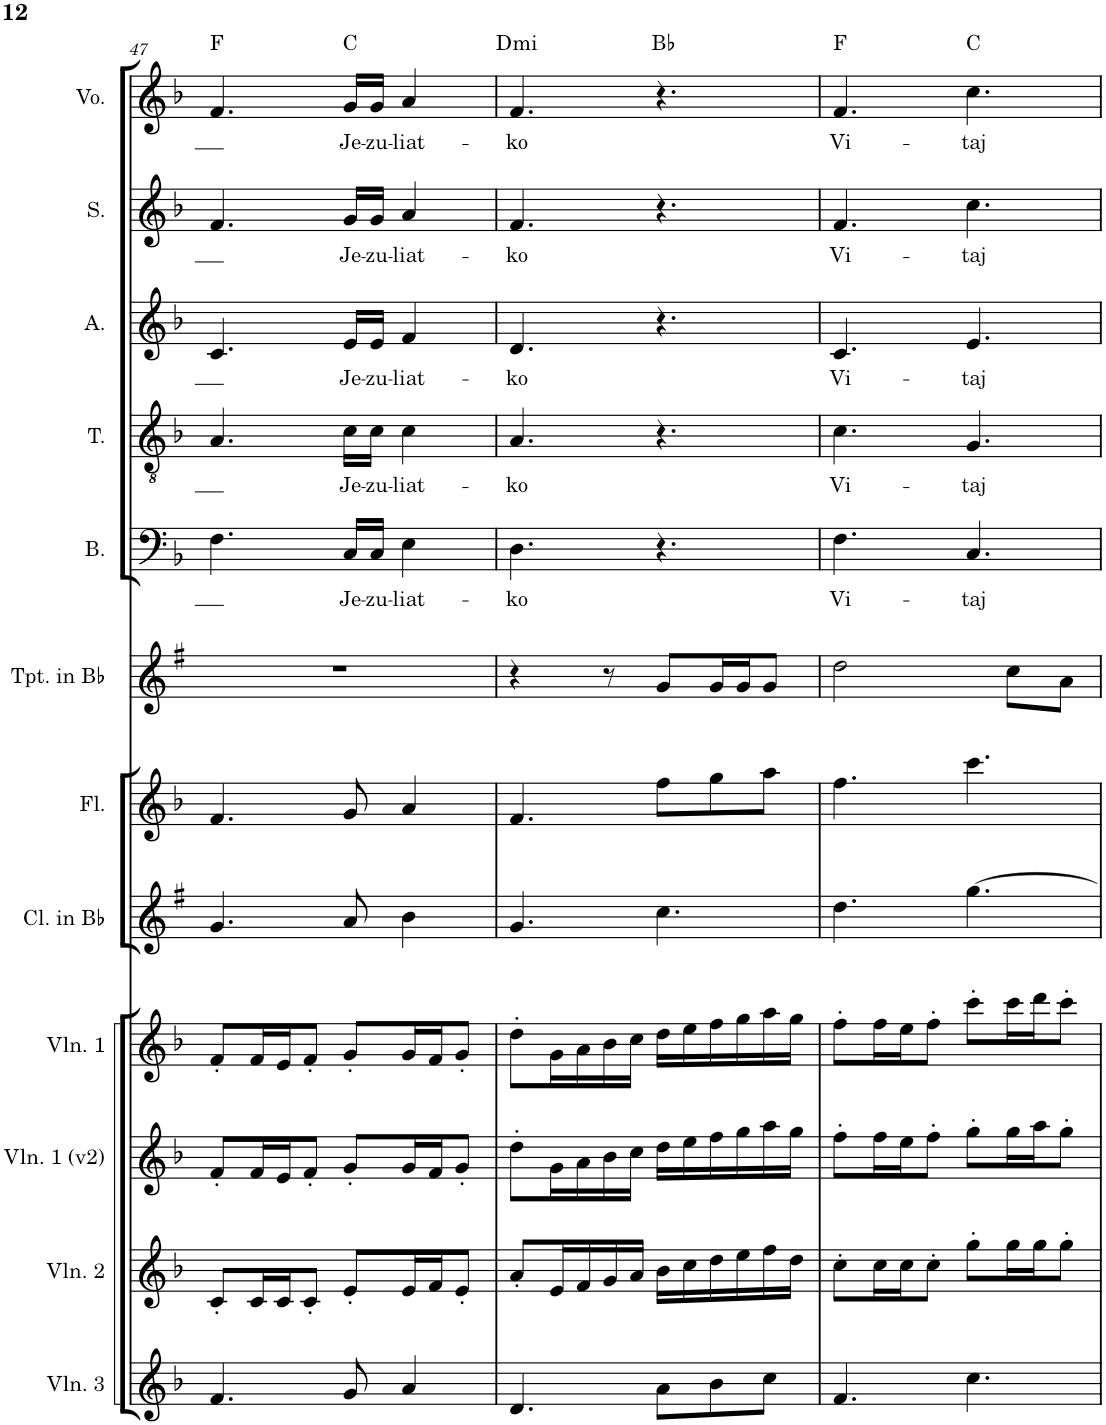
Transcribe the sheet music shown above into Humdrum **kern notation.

**kern	**kern	**kern	**kern	**kern	**kern	**kern	**kern	**text	**kern	**text	**kern	**text	**kern	**text	**kern	**text	**harte
*part12	*part11	*part10	*part9	*part8	*part7	*part6	*part5	*part5	*part4	*part4	*part3	*part3	*part2	*part2	*part1	*part1	*part1
*staff12	*staff11	*staff10	*staff9	*staff8	*staff7	*staff6	*staff5	*staff5	*staff4	*staff4	*staff3	*staff3	*staff2	*staff2	*staff1	*staff1	*
*I"Violin 3	*I"Violin 2	*I"Violin 1 (v2)	*I"Violin 1	*I"Clarinet in Bb	*I"Flute	*I"Trumpet in Bb	*I"Bass	*	*I"Tenor	*	*I"Alto	*	*I"Soprano	*	*I"Voice	*	*
*I'Vln. 3	*I'Vln. 2	*I'Vln. 1 (v2)	*I'Vln. 1	*I'Cl. in Bb	*I'Fl.	*I'Tpt. in Bb	*I'B.	*	*I'T.	*	*I'A.	*	*I'S.	*	*I'Vo.	*	*
!!LO:PB:g=z
*clefG2	*clefG2	*clefG2	*clefG2	*clefG2	*clefG2	*clefG2	*clefF4	*	*clefGv2	*	*clefG2	*	*clefG2	*	*clefG2	*	*
*	*	*	*	*Trd1c2	*	*Trd1c2	*	*	*	*	*	*	*	*	*	*	*
*k[b-]	*k[b-]	*k[b-]	*k[b-]	*k[f#]	*k[b-]	*k[f#]	*k[b-]	*	*k[b-]	*	*k[b-]	*	*k[b-]	*	*k[b-]	*	*
*M6/8	*M6/8	*M6/8	*M6/8	*M6/8	*M6/8	*M6/8	*M6/8	*	*M6/8	*	*M6/8	*	*M6/8	*	*M6/8	*	*
=47	=47	=47	=47	=47	=47	=47	=47	=47	=47	=47	=47	=47	=47	=47	=47	=47	=47
4.f/	8c'/L	8f'/L	8f'/L	4.g/	4.f/	2.r	4.F\	.	4.A/	.	4.c/	.	4.f/	.	4.f/	.	F:maj
.	16c/L	16f/L	16f/L	.	.	.	.	.	.	.	.	.	.	.	.	.	.
.	16c/J	16e/J	16e/J	.	.	.	.	.	.	.	.	.	.	.	.	.	.
.	8c'/J	8f'/J	8f'/J	.	.	.	.	.	.	.	.	.	.	.	.	.	.
!	!	!	!	!	!	!	!	!LO:LY:b	!	!LO:LY:b	!	!LO:LY:b	!	!LO:LY:b	!	!LO:LY:b	!
8g/	8e'/L	8g'/L	8g'/L	8a/	8g/	.	16C/LL	Je-	16c\LL	Je-	16e/LL	Je-	16g/LL	Je-	16g/LL	Je-	C:maj
!	!	!	!	!	!	!	!	!LO:LY:b	!	!LO:LY:b	!	!LO:LY:b	!	!LO:LY:b	!	!LO:LY:b	!
.	.	.	.	.	.	.	16C/JJ	-zu-	16c\JJ	-zu-	16e/JJ	-zu-	16g/JJ	-zu-	16g/JJ	-zu-	.
!	!	!	!	!	!	!	!	!LO:LY:b	!	!LO:LY:b	!	!LO:LY:b	!	!LO:LY:b	!	!LO:LY:b	!
4a/	16e/L	16g/L	16g/L	4b\	4a/	.	4E\	-liat-	4c\	-liat-	4f/	-liat-	4a/	-liat-	4a/	-liat-	.
.	16f/J	16f/J	16f/J	.	.	.	.	.	.	.	.	.	.	.	.	.	.
.	8e'/J	8g'/J	8g'/J	.	.	.	.	.	.	.	.	.	.	.	.	.	.
=48	=48	=48	=48	=48	=48	=48	=48	=48	=48	=48	=48	=48	=48	=48	=48	=48	=48
!	!	!	!	!	!	!	!	!LO:LY:b	!	!LO:LY:b	!	!LO:LY:b	!	!LO:LY:b	!	!LO:LY:b	!LO:H:kt=mi
4.d/	8a'/L	8dd'\L	8dd'\L	4.g/	4.f/	4r	4.D\	-ko	4.A/	-ko	4.d/	-ko	4.f/	-ko	4.f/	-ko	D:min
.	16e/L	16g\L	16g\L	.	.	.	.	.	.	.	.	.	.	.	.	.	.
.	16f/	16a\	16a\	.	.	.	.	.	.	.	.	.	.	.	.	.	.
.	16g/	16b-\	16b-\	.	.	8r	.	.	.	.	.	.	.	.	.	.	.
.	16a/JJ	16cc\JJ	16cc\JJ	.	.	.	.	.	.	.	.	.	.	.	.	.	.
8a\L	16b-\LL	16dd\LL	16dd\LL	4.cc\	8ff\L	8g/L	4.r	.	4.r	.	4.r	.	4.r	.	4.r	.	Bb:maj
.	16cc\	16ee\	16ee\	.	.	.	.	.	.	.	.	.	.	.	.	.	.
8b-\	16dd\	16ff\	16ff\	.	8gg\	16g/L	.	.	.	.	.	.	.	.	.	.	.
.	16ee\	16gg\	16gg\	.	.	16g/J	.	.	.	.	.	.	.	.	.	.	.
8cc\J	16ff\	16aa\	16aa\	.	8aa\J	8g/J	.	.	.	.	.	.	.	.	.	.	.
.	16dd\JJ	16gg\JJ	16gg\JJ	.	.	.	.	.	.	.	.	.	.	.	.	.	.
=49	=49	=49	=49	=49	=49	=49	=49	=49	=49	=49	=49	=49	=49	=49	=49	=49	=49
!	!	!	!	!	!	!	!	!LO:LY:b	!	!LO:LY:b	!	!LO:LY:b	!	!LO:LY:b	!	!LO:LY:b	!
4.f/	8cc'\L	8ff'\L	8ff'\L	4.dd\	4.ff\	2dd\	4.F\	Vi-	4.c\	Vi-	4.c/	Vi-	4.f/	Vi-	4.f/	Vi-	F:maj
.	16cc\L	16ff\L	16ff\L	.	.	.	.	.	.	.	.	.	.	.	.	.	.
.	16cc\J	16ee\J	16ee\J	.	.	.	.	.	.	.	.	.	.	.	.	.	.
.	8cc'\J	8ff'\J	8ff'\J	.	.	.	.	.	.	.	.	.	.	.	.	.	.
!	!	!	!	!	!	!	!	!LO:LY:b	!	!LO:LY:b	!	!LO:LY:b	!	!LO:LY:b	!	!LO:LY:b	!
4.cc\	8gg'\L	8gg'\L	8ccc'\L	[4.gg\	4.ccc\	.	4.C/	-taj	4.G/	-taj	4.e/	-taj	4.cc\	-taj	4.cc\	-taj	C:maj
.	16gg\L	16gg\L	16ccc\L	.	.	8cc\L	.	.	.	.	.	.	.	.	.	.	.
.	16gg\J	16aa\J	16ddd\J	.	.	.	.	.	.	.	.	.	.	.	.	.	.
.	8gg'\J	8gg'\J	8ccc'\J	.	.	8a\J	.	.	.	.	.	.	.	.	.	.	.
=	=	=	=	=	=	=	=	=	=	=	=	=	=	=	=	=	=
*-	*-	*-	*-	*-	*-	*-	*-	*-	*-	*-	*-	*-	*-	*-	*-	*-	*-
